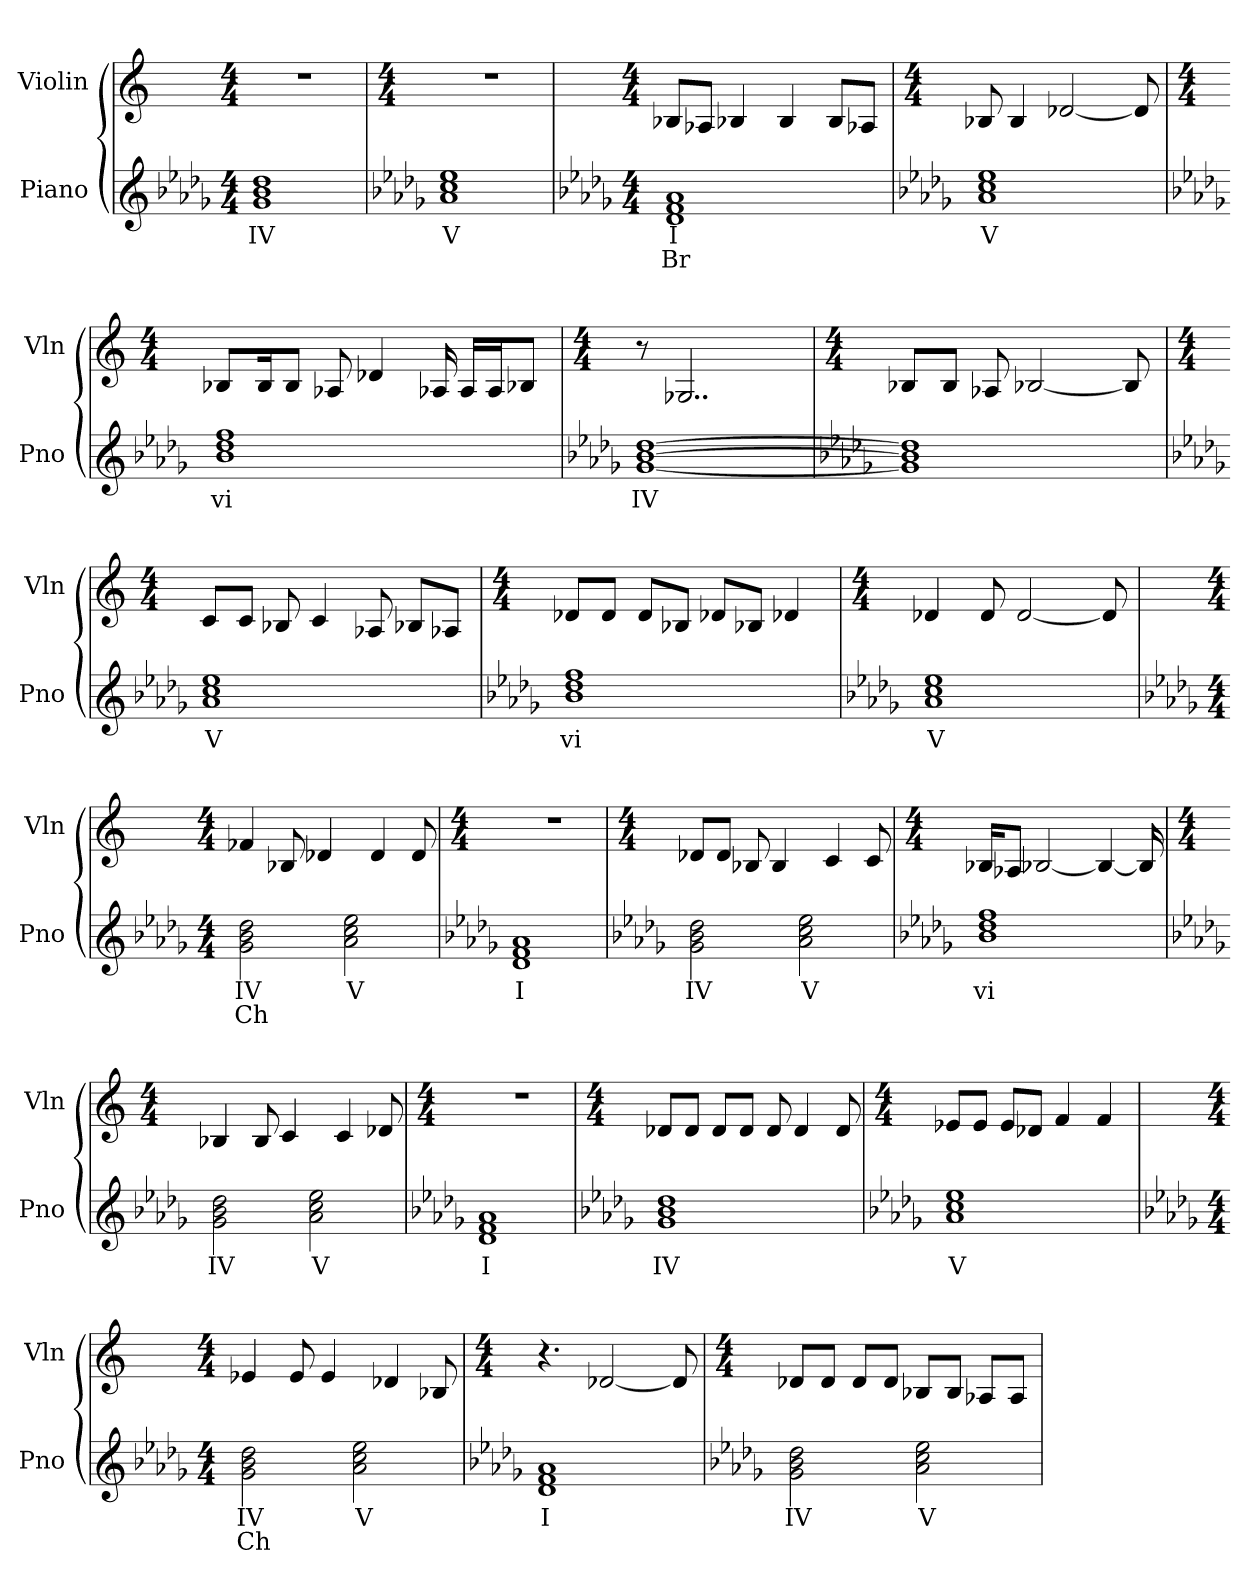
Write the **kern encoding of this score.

**kern	**text	**text	**kern
*part2	*part2	*part2	*part1
*staff2	*staff2	*staff2	*staff1
*I"Piano	*	*	*I"Violin
*I'Pno	*	*	*I'Vln
*k[b-e-a-d-g-]	*	*	*
*D-:	*	*	*
*M4/4	*	*	*M4/4
=	=	=	=
1g- 1b- 1dd-	IV	.	1r
=	=	=	=
*k[b-e-a-d-g-]	*	*	*
*D-:	*	*	*
*	*	*	*M4/4
1a- 1cc 1ee-	V	.	1r
=	=	=	=
*k[b-e-a-d-g-]	*	*	*
*D-:	*	*	*
*M4/4	*	*	*M4/4
1d- 1f 1a-	I	Br	8B-XL
.	.	.	8A-XJ
.	.	.	4B-X
.	.	.	4B-
.	.	.	8B-L
.	.	.	8A-XJ
=	=	=	=
*k[b-e-a-d-g-]	*	*	*
*D-:	*	*	*
*	*	*	*M4/4
1a- 1cc 1ee-	V	.	8B-X
.	.	.	4B-
.	.	.	[2d-X
.	.	.	8d-]
=	=	=	=
*k[b-e-a-d-g-]	*	*	*
*D-:	*	*	*
*	*	*	*M4/4
1b- 1dd- 1ff	vi	.	8B-XL
.	.	.	16B-K
.	.	.	8B-J
.	.	.	8A-X
.	.	.	4d-X
.	.	.	16A-X
.	.	.	16A-LL
.	.	.	16A-J
.	.	.	8B-XJ
=	=	=	=
*k[b-e-a-d-g-]	*	*	*
*D-:	*	*	*
*	*	*	*M4/4
[1g- [1b- [1dd-	IV	.	8r
.	.	.	2..G-X
=	=	=	=
*k[b-e-a-d-g-]	*	*	*
*D-:	*	*	*
*	*	*	*M4/4
1g-] 1b-] 1dd-]	.	.	8B-XL
.	.	.	8B-J
.	.	.	8A-X
.	.	.	[2B-X
.	.	.	8B-]
=	=	=	=
*k[b-e-a-d-g-]	*	*	*
*D-:	*	*	*
*	*	*	*M4/4
1a- 1cc 1ee-	V	.	8cL
.	.	.	8cJ
.	.	.	8B-X
.	.	.	4c
.	.	.	8A-X
.	.	.	8B-XL
.	.	.	8A-XJ
=	=	=	=
*k[b-e-a-d-g-]	*	*	*
*D-:	*	*	*
*	*	*	*M4/4
1b- 1dd- 1ff	vi	.	8d-XL
.	.	.	8d-J
.	.	.	8d-L
.	.	.	8B-XJ
.	.	.	8d-XL
.	.	.	8B-XJ
.	.	.	4d-X
=	=	=	=
*k[b-e-a-d-g-]	*	*	*
*D-:	*	*	*
*	*	*	*M4/4
1a- 1cc 1ee-	V	.	4d-X
.	.	.	8d-
.	.	.	[2d-
.	.	.	8d-]
=	=	=	=
*k[b-e-a-d-g-]	*	*	*
*D-:	*	*	*
*M4/4	*	*	*M4/4
2g- 2b- 2dd-	IV	Ch	4f-X
.	.	.	8B-X
.	.	.	4d-X
2a- 2cc 2ee-	V	.	.
.	.	.	4d-
.	.	.	8d-
=	=	=	=
*k[b-e-a-d-g-]	*	*	*
*D-:	*	*	*
*	*	*	*M4/4
1d- 1f 1a-	I	.	1r
=	=	=	=
*k[b-e-a-d-g-]	*	*	*
*D-:	*	*	*
*	*	*	*M4/4
2g- 2b- 2dd-	IV	.	8d-XL
.	.	.	8d-J
.	.	.	8B-X
.	.	.	4B-
2a- 2cc 2ee-	V	.	.
.	.	.	4c
.	.	.	8c
=	=	=	=
*k[b-e-a-d-g-]	*	*	*
*D-:	*	*	*
*	*	*	*M4/4
1b- 1dd- 1ff	vi	.	16B-XKL
.	.	.	8A-XJ
.	.	.	[2B-X
.	.	.	4B-_
.	.	.	16B-]
=	=	=	=
*k[b-e-a-d-g-]	*	*	*
*D-:	*	*	*
*	*	*	*M4/4
2g- 2b- 2dd-	IV	.	4B-X
.	.	.	8B-
.	.	.	4c
2a- 2cc 2ee-	V	.	.
.	.	.	4c
.	.	.	8d-X
=	=	=	=
*k[b-e-a-d-g-]	*	*	*
*D-:	*	*	*
*	*	*	*M4/4
1d- 1f 1a-	I	.	1r
=	=	=	=
*k[b-e-a-d-g-]	*	*	*
*D-:	*	*	*
*	*	*	*M4/4
1g- 1b- 1dd-	IV	.	8d-XL
.	.	.	8d-J
.	.	.	8d-L
.	.	.	8d-J
.	.	.	8d-
.	.	.	4d-
.	.	.	8d-
=	=	=	=
*k[b-e-a-d-g-]	*	*	*
*D-:	*	*	*
*	*	*	*M4/4
1a- 1cc 1ee-	V	.	8e-XL
.	.	.	8e-J
.	.	.	8e-L
.	.	.	8d-XJ
.	.	.	4f
.	.	.	4f
=	=	=	=
*k[b-e-a-d-g-]	*	*	*
*D-:	*	*	*
*M4/4	*	*	*M4/4
2g- 2b- 2dd-	IV	Ch	4e-X
.	.	.	8e-
.	.	.	4e-
2a- 2cc 2ee-	V	.	.
.	.	.	4d-X
.	.	.	8B-X
=	=	=	=
*k[b-e-a-d-g-]	*	*	*
*D-:	*	*	*
*	*	*	*M4/4
1d- 1f 1a-	I	.	4.r
.	.	.	[2d-X
.	.	.	8d-]
=	=	=	=
*k[b-e-a-d-g-]	*	*	*
*D-:	*	*	*
*	*	*	*M4/4
2g- 2b- 2dd-	IV	.	8d-XL
.	.	.	8d-J
.	.	.	8d-L
.	.	.	8d-J
2a- 2cc 2ee-	V	.	8B-XL
.	.	.	8B-J
.	.	.	8A-XL
.	.	.	8A-J
=	=	=	=
*-	*-	*-	*-
